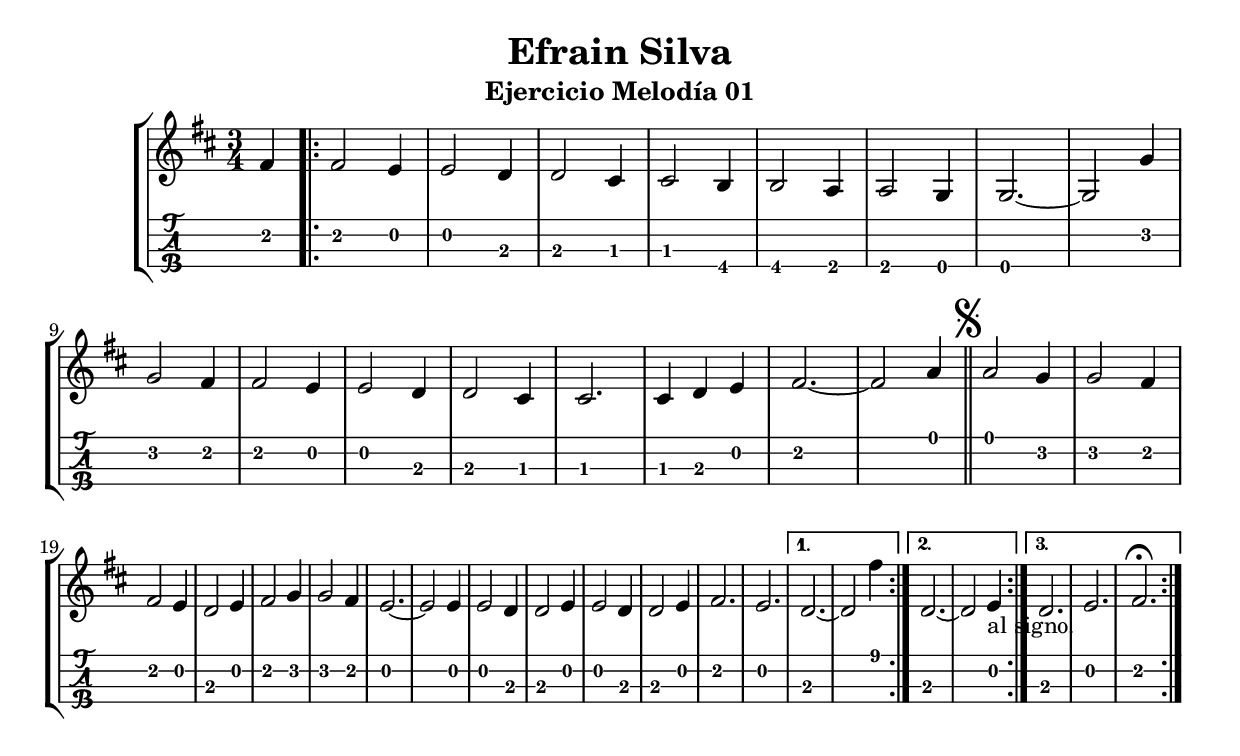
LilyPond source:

\header {
  title = "Efrain Silva"
  subtitle = "Ejercicio Melodía 01"
  subsubtile = "a"
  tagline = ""  % removed
}
%--- Introducción de las notas ---%
uno = \relative c' {
\key d \major
\numericTimeSignature
\numericTimeSignature
\time 3/4
	\partial 4 fis4 \bar ".|:"
	\repeat volta 3 {
	fis2 e4
	e2 d4
	d2 cis4
	cis2 b4
	b2 a4
	a2 g4
	g2.~ 
	g2 g'4 \break
	g2 fis4
	fis2 e4
	e2 d4
	d2 cis4
	cis2.
	cis4 d4 e4
	fis2.~
	fis2 a4 \bar "||"
  	\mark \markup { \musicglyph #"scripts.segno" }
	a2 g4
	g2 fis4 \break
	fis2 e4
	d2 e4 
	fis2 g4
	g2 fis4
	e2.~
	e2 e4
	e2 d4
	d2 e4
	e2 d4 
	d2 e4
	fis2.
	e2.
	}
	\alternative{
	{d2.~ d2 fis'4 \bar ":|."}
	{d,2.~ d2 e4 -"al signo."\bar ":|."}
	{d2. e2. fis2.\fermata \bar ":|."}
	}
	
}

%--- Partitura ---%
\score {
 \header {
      piece = ""
    }
	\new StaffGroup	
	<<
		\new Staff \uno
		\new TabStaff \uno
	>>
\layout{
	\context {
		\TabStaff
		stringTunings = #tenor-ukulele-tuning
	}
}
\midi{
	\tempo 4 = 120
}
}
